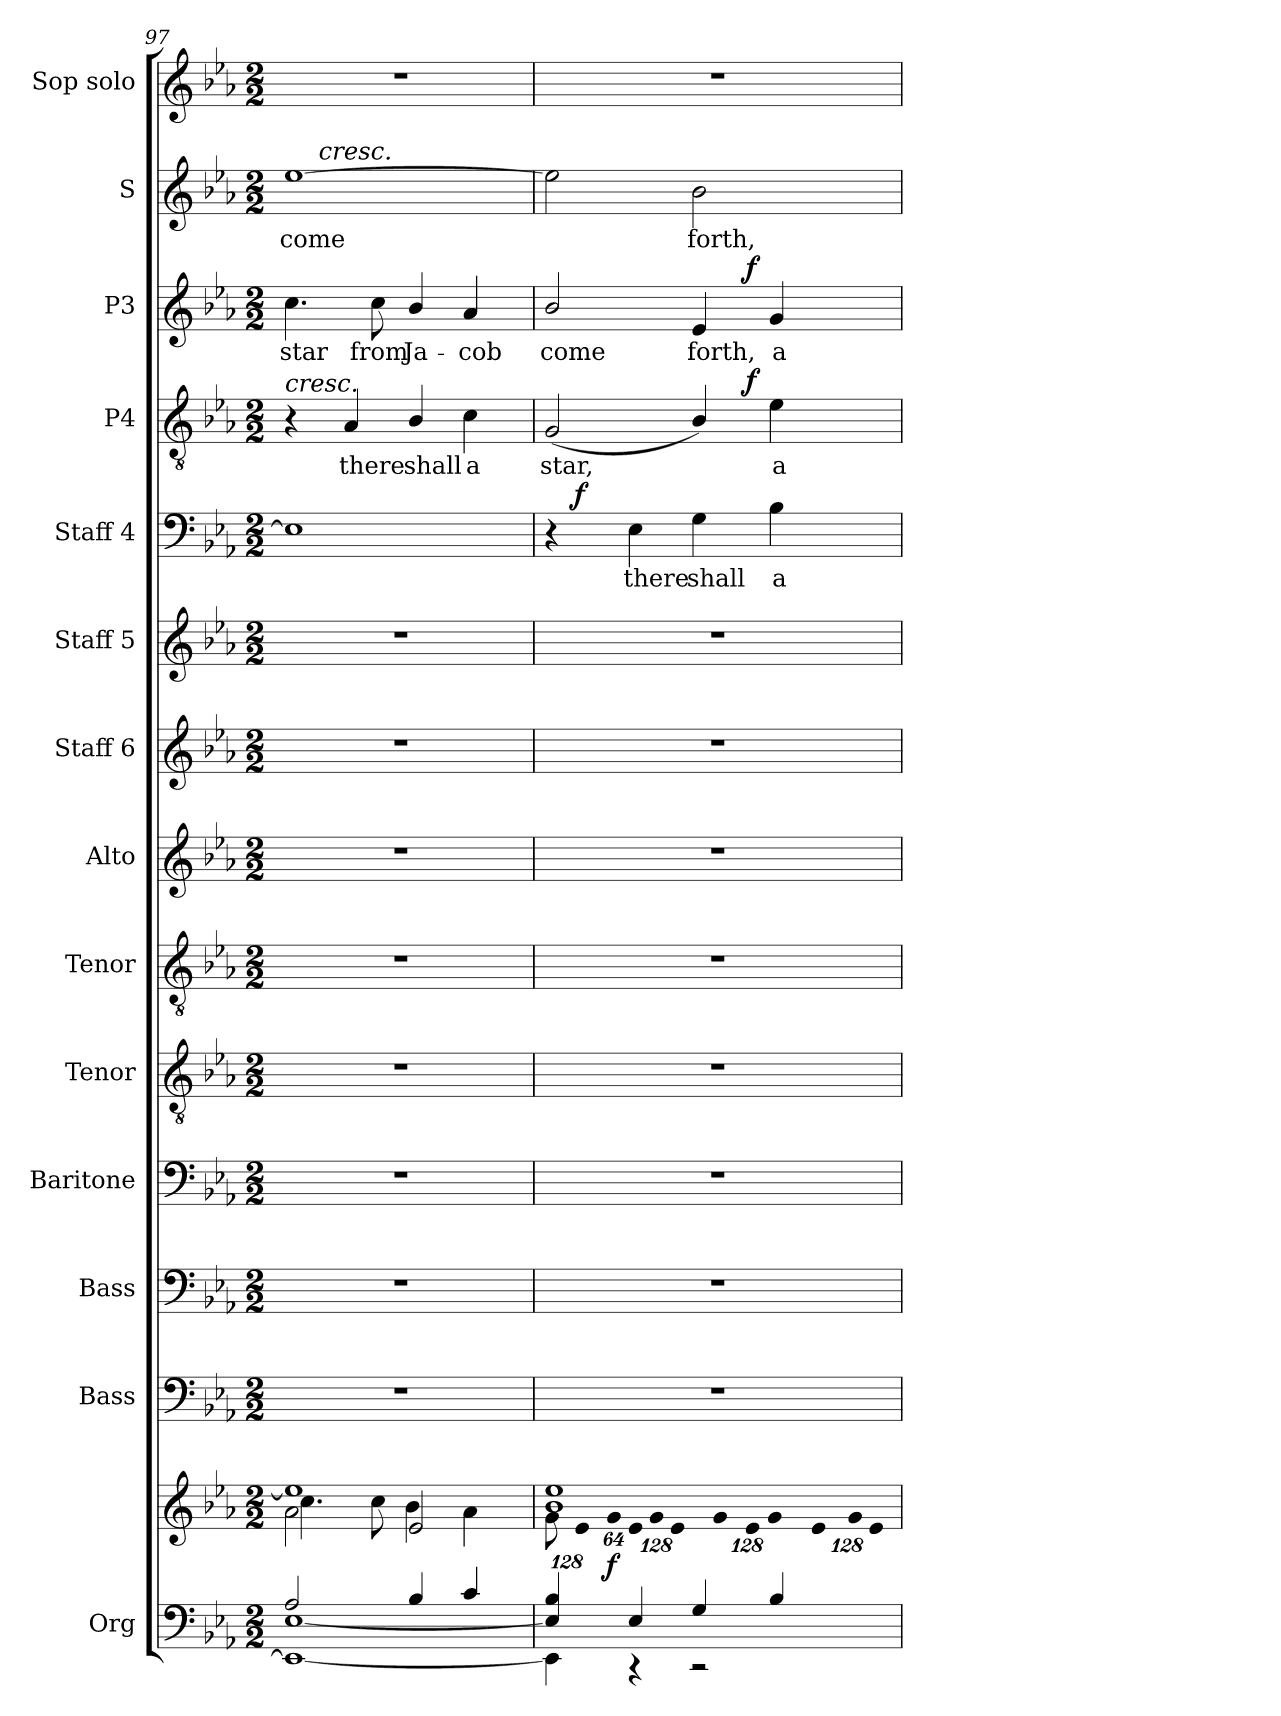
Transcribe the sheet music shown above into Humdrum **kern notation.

**kern	**kern	**dynam	**kern	**kern	**kern	**kern	**kern	**kern	**kern	**kern	**kern	**text	**dynam	**kern	**text	**dynam	**kern	**text	**dynam	**kern	**text	**kern
*part14	*part14	*part14	*part13	*part12	*part11	*part10	*part9	*part8	*part7	*part6	*part5	*part5	*part5	*part4	*part4	*part4	*part3	*part3	*part3	*part2	*part2	*part1
*staff15	*staff14	*staff14/15	*staff13	*staff12	*staff11	*staff10	*staff9	*staff8	*staff7	*staff6	*staff5	*staff5	*staff5	*staff4	*staff4	*staff4	*staff3	*staff3	*staff3	*staff2	*staff2	*staff1
*I"Org	*	*	*I"Bass	*I"Bass	*I"Baritone	*I"Tenor	*I"Tenor	*I"Alto	*I"Staff 6	*I"Staff 5	*I"Staff 4	*	*	*I"P4	*	*	*I"P3	*	*	*I"S	*	*I"Sop solo
*I'Org.	*	*	*I'B.	*I'B.	*I'Bar.	*I'T.	*I'T.	*I'A.	*I'Sta. 6	*I'Sta. 5	*I'Sta. 4	*	*	*	*	*	*	*	*	*	*	*I'S.
*clefF4	*clefG2	*	*clefF4	*clefF4	*clefF4	*clefGv2	*clefGv2	*clefG2	*clefG2	*clefG2	*clefF4	*	*	*clefGv2	*	*	*clefG2	*	*	*clefG2	*	*clefG2
*	*	*	*	*	*	*ITrd7c12	*ITrd7c12	*	*	*	*	*	*	*	*	*	*	*	*	*	*	*
*k[b-e-a-]	*k[b-e-a-]	*	*k[b-e-a-]	*k[b-e-a-]	*k[b-e-a-]	*k[b-e-a-]	*k[b-e-a-]	*k[b-e-a-]	*k[b-e-a-]	*k[b-e-a-]	*k[b-e-a-]	*	*	*k[b-e-a-]	*	*	*k[b-e-a-]	*	*	*k[b-e-a-]	*	*k[b-e-a-]
*E-:	*E-:	*	*E-:	*E-:	*E-:	*E-:	*E-:	*E-:	*E-:	*E-:	*E-:	*	*	*E-:	*	*	*E-:	*	*	*E-:	*	*E-:
*M2/2	*M2/2	*	*M2/2	*M2/2	*M2/2	*M2/2	*M2/2	*M2/2	*M2/2	*M2/2	*M2/2	*	*	*M2/2	*	*	*M2/2	*	*	*M2/2	*	*M2/2
=97	=97	=97	=97	=97	=97	=97	=97	=97	=97	=97	=97	=97	=97	=97	=97	=97	=97	=97	=97	=97	=97	=97
*^	*^	*	*	*	*	*	*	*	*	*	*	*	*	*	*	*	*	*	*	*	*	*
*	*	*	*^	*	*	*	*	*	*	*	*	*	*	*	*	*	*	*	*	*	*	*	*	*
!	!	!	!	!	!	!	!	!	!	!	!	!	!	!	!	!	!	!	!	!	!LO:LY:b:color=#000000	!	!	!	!
!	!	!	!	!	!	!	!	!	!	!	!	!	!	!	!	!	!LO:TX:a:i:t=cresc.	!	!	!	!	!	!	!	!
!	!	!	!	!	!	!	!	!	!	!	!	!	!	!	!	!	!	!	!	!	!	!	!	!LO:LY:b:color=#000000	!
*	*	*	*	*	*	*	*	*	*	*	*	*	*	*	*	*	*	*	*	*	*	*	*^	*	*
2A-i/	1EE-i_ [1E-i	1ee-i]	2a-i\	4.cci\	.	1r	1r	1r	1r	1r	1r	1r	1r	1E-i]	.	.	4r	.	.	4.cci\	star	.	[1ee-i	8ryy	come	1r
.	.	.	.	.	.	.	.	.	.	.	.	.	.	.	.	.	.	.	.	.	.	.	.	128ryy	.	.
.	.	.	.	.	.	.	.	.	.	.	.	.	.	.	.	.	.	.	.	.	.	.	.	512ryy	.	.
!	!	!	!	!	!	!	!	!	!	!	!	!	!	!	!	!	!	!	!	!	!	!	!	!LO:TX:a:i:t=cresc.	!	!
.	.	.	.	.	.	.	.	.	.	.	.	.	.	.	.	.	.	.	.	.	.	.	.	2ryy	.	.
!	!	!	!	!	!	!	!	!	!	!	!	!	!	!	!	!	!	!LO:LY:b:color=#000000	!	!	!	!	!	!	!	!
.	.	.	.	.	.	.	.	.	.	.	.	.	.	.	.	.	4A-i/	there	.	.	.	.	.	.	.	.
!	!	!	!	!	!	!	!	!	!	!	!	!	!	!	!	!	!	!	!	!	!LO:LY:b:color=#000000	!	!	!	!	!
.	.	.	.	8cci\	.	.	.	.	.	.	.	.	.	.	.	.	.	.	.	8cci\	from	.	.	.	.	.
!	!	!	!	!	!	!	!	!	!	!	!	!	!	!	!	!	!	!LO:LY:b:color=#000000	!	!	!	!	!	!	!	!
!	!	!	!	!	!	!	!	!	!	!	!	!	!	!	!	!	!	!	!	!	!LO:LY:b:color=#000000	!	!	!	!	!
4B-i/	.	.	2e-i/	4b-i\	.	.	.	.	.	.	.	.	.	.	.	.	4B-i/	shall	.	4b-i/	Ja-	.	.	.	.	.
.	.	.	.	.	.	.	.	.	.	.	.	.	.	.	.	.	.	.	.	.	.	.	.	4ryy	.	.
!	!	!	!	!	!	!	!	!	!	!	!	!	!	!	!	!	!	!LO:LY:b:color=#000000	!	!	!	!	!	!	!	!
!	!	!	!	!	!	!	!	!	!	!	!	!	!	!	!	!	!	!	!	!	!LO:LY:b:color=#000000	!	!	!	!	!
4ci/	.	.	.	4a-i\	.	.	.	.	.	.	.	.	.	.	.	.	4ci\	a	.	4a-i/	-cob	.	.	.	.	.
.	.	.	.	.	.	.	.	.	.	.	.	.	.	.	.	.	.	.	.	.	.	.	.	16ryy	.	.
.	.	.	.	.	.	.	.	.	.	.	.	.	.	.	.	.	.	.	.	.	.	.	.	32ryy	.	.
.	.	.	.	.	.	.	.	.	.	.	.	.	.	.	.	.	.	.	.	.	.	.	.	64ryy	.	.
.	.	.	.	.	.	.	.	.	.	.	.	.	.	.	.	.	.	.	.	.	.	.	.	256.ryy	.	.
*	*	*	*v	*v	*	*	*	*	*	*	*	*	*	*	*	*	*	*	*	*	*	*	*v	*v	*	*
=98	=98	=98	=98	=98	=98	=98	=98	=98	=98	=98	=98	=98	=98	=98	=98	=98	=98	=98	=98	=98	=98	=98	=98	=98
*	*	*	*Xbrackettup	*	*	*	*	*	*	*	*	*	*	*	*	*	*	*	*	*	*	*	*	*
*	*	*	*^	*	*	*	*	*	*	*	*	*	*	*	*	*	*	*	*	*	*	*^	*	*
!	!	!	!LO:N:vis=8	!	!	!	!	!	!	!	!	!	!	!	!	!	!	!	!	!	!	!	!	!	!	!
*	*	*	*v	*v	*	*	*	*	*	*	*	*	*	*	*	*	*	*	*	*	*	*	*v	*v	*	*
*	*	*	*^	*	*	*	*	*	*	*	*	*	*	*	*	*	*	*	*	*	*	*^	*	*
!	!	!	!	!	!	!	!	!	!	!	!	!	!	!	!	!	!	!LO:LY:b:color=#000000	!	!	!	!	!	!	!	!
*	*	*	*v	*v	*	*	*	*	*	*	*	*	*	*	*	*	*	*	*	*	*	*	*v	*v	*	*
*	*	*	*^	*	*	*	*	*	*	*	*	*	*	*	*	*	*	*	*	*	*	*^	*	*
!	!	!	!	!	!	!	!	!	!	!	!	!	!	!	!	!	!	!	!	!	!LO:LY:b:color=#000000	!	!	!	!	!
*	*^	*	*v	*v	*	*	*	*	*	*	*	*	*	*^	*	*	*^	*	*	*^	*	*	*v	*v	*	*
4E-i/] 4B-i	4EE-i\]	8ryy	1b-i 1ee-i	1024%85gi\	.	1r	1r	1r	1r	1r	1r	1r	1r	4r	16ryy	.	.	(2Gi/	2ryy	star,	.	2b-i/	2ryy	come	.	2ee-i\]	.	1r
.	.	.	.	.	.	.	.	.	.	.	.	.	.	.	64ryy	.	.	.	.	.	.	.	.	.	.	.	.	.
.	.	.	.	.	.	.	.	.	.	.	.	.	.	.	256ryy	.	.	.	.	.	.	.	.	.	.	.	.	.
.	.	.	.	.	.	.	.	.	.	.	.	.	.	.	1024ryy	.	.	.	.	.	.	.	.	.	.	.	.	.
!	!	!	!	!LO:N:vis=8	!	!	!	!	!	!	!	!	!	!	!	!	!	!	!	!	!	!	!	!	!	!	!	!
.	.	.	.	1024%85e-i\	.	.	.	.	.	.	.	.	.	.	2ryy	.	f	.	.	.	.	.	.	.	.	.	.	.
.	.	32ryy	.	.	.	.	.	.	.	.	.	.	.	.	.	.	.	.	.	.	.	.	.	.	.	.	.	.
.	.	128ryy	.	.	.	.	.	.	.	.	.	.	.	.	.	.	.	.	.	.	.	.	.	.	.	.	.	.
.	.	512ryy	.	.	.	.	.	.	.	.	.	.	.	.	.	.	.	.	.	.	.	.	.	.	.	.	.	.
!	!	!	!	!LO:N:vis=8	!	!	!	!	!	!	!	!	!	!	!	!	!	!	!	!	!	!	!	!	!	!	!	!
.	.	2ryy	.	512%43gi\	f	.	.	.	.	.	.	.	.	.	.	.	.	.	.	.	.	.	.	.	.	.	.	.
!	!	!	!	!LO:N:vis=8	!	!	!	!	!	!	!	!	!	!	!	!	!	!	!	!	!	!	!	!	!	!	!	!
!	!	!	!	!	!	!	!	!	!	!	!	!	!	!	!	!LO:LY:b:color=#000000	!	!	!	!	!	!	!	!	!	!	!	!
4E-i/	4r	.	.	1024%85e-i\	.	.	.	.	.	.	.	.	.	4E-i\	.	there	.	.	.	.	.	.	.	.	.	.	.	.
!	!	!	!	!LO:N:vis=8	!	!	!	!	!	!	!	!	!	!	!	!	!	!	!	!	!	!	!	!	!	!	!	!
.	.	.	.	1024%85gi\	.	.	.	.	.	.	.	.	.	.	.	.	.	.	.	.	.	.	.	.	.	.	.	.
!	!	!	!	!LO:N:vis=8	!	!	!	!	!	!	!	!	!	!	!	!	!	!	!	!	!	!	!	!	!	!	!	!
.	.	.	.	512%43e-i\	.	.	.	.	.	.	.	.	.	.	.	.	.	.	.	.	.	.	.	.	.	.	.	.
!	!	!	!	!LO:N:vis=8	!	!	!	!	!	!	!	!	!	!	!	!	!	!	!	!	!	!	!	!	!	!	!	!
!	!	!	!	!	!	!	!	!	!	!	!	!	!	!	!	!LO:LY:b:color=#000000	!	!	!	!	!	!	!	!	!	!	!	!
!	!	!	!	!	!	!	!	!	!	!	!	!	!	!	!	!	!	!	!	!	!	!	!	!LO:LY:b:color=#000000	!	!	!	!
!	!	!	!	!	!	!	!	!	!	!	!	!	!	!	!	!	!	!	!	!	!	!	!	!	!	!	!LO:LY:b:color=#000000	!
4Gi/	2r	.	.	1024%85gi\	.	.	.	.	.	.	.	.	.	4Gi\	.	shall	.	4B-i/)	8ryy	.	.	4e-i/	8ryy	forth,	.	2b-i\	forth,	.
!	!	!	!	!LO:N:vis=8	!	!	!	!	!	!	!	!	!	!	!	!	!	!	!	!	!	!	!	!	!	!	!	!
.	.	.	.	1024%85e-i\	.	.	.	.	.	.	.	.	.	.	4ryy	.	.	.	.	.	.	.	.	.	.	.	.	.
.	.	.	.	.	.	.	.	.	.	.	.	.	.	.	.	.	.	.	32ryy	.	.	.	32ryy	.	.	.	.	.
.	.	.	.	.	.	.	.	.	.	.	.	.	.	.	.	.	.	.	128ryy	.	.	.	128ryy	.	.	.	.	.
.	.	.	.	.	.	.	.	.	.	.	.	.	.	.	.	.	.	.	512ryy	.	.	.	512ryy	.	.	.	.	.
!	!	!	!	!LO:N:vis=8	!	!	!	!	!	!	!	!	!	!	!	!	!	!	!	!	!	!	!	!	!	!	!	!
.	.	4ryy	.	512%43gi\	.	.	.	.	.	.	.	.	.	.	.	.	.	.	4ryy	.	f	.	4ryy	.	f	.	.	.
!	!	!	!	!LO:N:vis=8	!	!	!	!	!	!	!	!	!	!	!	!	!	!	!	!	!	!	!	!	!	!	!	!
!	!	!	!	!	!	!	!	!	!	!	!	!	!	!	!	!LO:LY:b:color=#000000	!	!	!	!	!	!	!	!	!	!	!	!
!	!	!	!	!	!	!	!	!	!	!	!	!	!	!	!	!	!	!	!	!LO:LY:b:color=#000000	!	!	!	!	!	!	!	!
!	!	!	!	!	!	!	!	!	!	!	!	!	!	!	!	!	!	!	!	!	!	!	!	!LO:LY:b:color=#000000	!	!	!	!
4B-i/	.	.	.	1024%85e-i\	.	.	.	.	.	.	.	.	.	4B-i\	.	a	.	4e-i\	.	a	.	4gi/	.	a	.	.	.	.
!	!	!	!	!LO:N:vis=8	!	!	!	!	!	!	!	!	!	!	!	!	!	!	!	!	!	!	!	!	!	!	!	!
.	.	.	.	1024%85gi\	.	.	.	.	.	.	.	.	.	.	8ryy	.	.	.	.	.	.	.	.	.	.	.	.	.
!	!	!	!	!LO:N:vis=8	!	!	!	!	!	!	!	!	!	!	!	!	!	!	!	!	!	!	!	!	!	!	!	!
.	.	16ryy	.	512%43e-i\	.	.	.	.	.	.	.	.	.	.	.	.	.	.	16ryy	.	.	.	16ryy	.	.	.	.	.
.	.	.	.	.	.	.	.	.	.	.	.	.	.	.	32ryy	.	.	.	.	.	.	.	.	.	.	.	.	.
.	.	64ryy	.	.	.	.	.	.	.	.	.	.	.	.	.	.	.	.	64ryy	.	.	.	64ryy	.	.	.	.	.
.	.	.	.	.	.	.	.	.	.	.	.	.	.	.	128ryy	.	.	.	.	.	.	.	.	.	.	.	.	.
.	.	256.ryy	.	.	.	.	.	.	.	.	.	.	.	.	.	.	.	.	256.ryy	.	.	.	256.ryy	.	.	.	.	.
.	.	.	.	.	.	.	.	.	.	.	.	.	.	.	512.ryy	.	.	.	.	.	.	.	.	.	.	.	.	.
*v	*v	*v	*	*	*	*	*	*	*	*	*	*	*	*v	*v	*	*	*v	*v	*	*	*v	*v	*	*	*	*	*
*	*v	*v	*	*	*	*	*	*	*	*	*	*	*	*	*	*	*	*	*	*	*	*	*
=	=	=	=	=	=	=	=	=	=	=	=	=	=	=	=	=	=	=	=	=	=	=
*-	*-	*-	*-	*-	*-	*-	*-	*-	*-	*-	*-	*-	*-	*-	*-	*-	*-	*-	*-	*-	*-	*-
